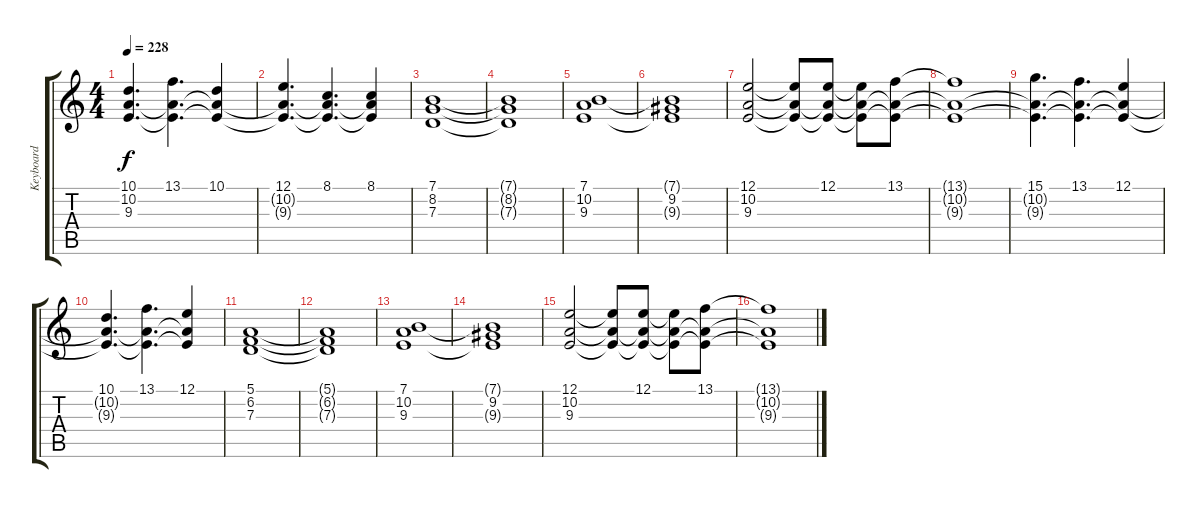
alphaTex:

\track ("Keyboard" "Keyboard") {instrument stringensemble1}
\staff {score tabs}
\tuning (E4 B3 G3 D3 A2 E2) {hide}
\ts (4 4)
\tempo 228
\clef g2
\ks c
(10.1 10.2{t} 9.3{t}).4{d dy f} (13.1 10.2{t} 9.3{t}).4{d} (10.1 10.2{t} 9.3{t}).4 |
(12.1 10.2{t} 9.3{t}).4{d} (8.1 10.2{t} 9.3{t}).4{d} (8.1 10.2{t} 9.3{t}).4 |
(7.1 8.2 7.3).1 |
(7.1{t} 8.2{t} 7.3{t}).1 |
(7.1 10.2 9.3).1 |
(7.1{t} 9.2 9.3{t}).1 |
(12.1 10.2 9.3).2 (12.1{t} 10.2{t} 9.3{t}).8 (12.1 10.2{t} 9.3{t}).8 (12.1{t} 10.2{t} 9.3{t}).8 (13.1 10.2{t} 9.3{t}).8 |
(13.1{t} 10.2{t} 9.3{t}).1 |
(15.1 10.2{t} 9.3{t}).4{d} (13.1 10.2{t} 9.3{t}).4{d} (12.1 10.2{t} 9.3{t}).4 |
(10.1 10.2{t} 9.3{t}).4{d} (13.1 10.2{t} 9.3{t}).4{d} (12.1 10.2{t} 9.3{t}).4 |
(5.1 6.2 7.3).1 |
(5.1{t} 6.2{t} 7.3{t}).1 |
(7.1 10.2 9.3).1 |
(7.1{t} 9.2 9.3{t}).1 |
(12.1 10.2 9.3).2 (12.1{t} 10.2{t} 9.3{t}).8 (12.1 10.2{t} 9.3{t}).8 (12.1{t} 10.2{t} 9.3{t}).8 (13.1 10.2{t} 9.3{t}).8 |
(13.1{t} 10.2{t} 9.3{t}).1
